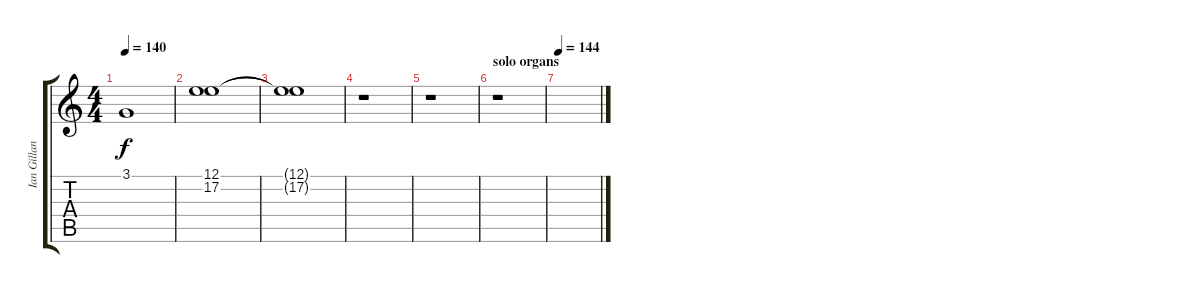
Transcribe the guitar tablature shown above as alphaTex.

\track ("Ian Gillan" "Ian Gillan") {instrument tenorsax}
\staff {score tabs}
\tuning (E4 B3 G3 D3 A2 E2) {hide}
\ts (4 4)
\tempo 140
\clef g2
\ks c
3.1{t}.1{dy f} |
(12.1 17.2).1{volume 3} |
(12.1{t} 17.2{t}).1 |
r.1{volume 16} |
r.1 |
\section ("" "solo organs")
r.1 |
\tempo 144
